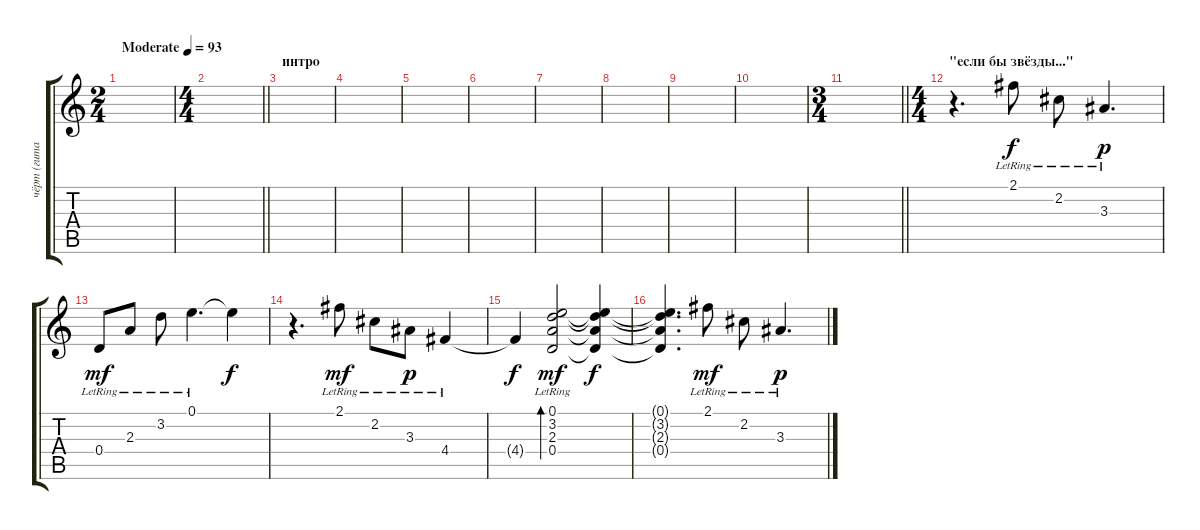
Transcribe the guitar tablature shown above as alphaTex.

\track ("чёрт (гитара)" "чёрт (гита") {instrument distortionguitar}
\staff {score tabs}
\tuning (E4 B3 G3 D3 A2 E2) {hide}
\ts (2 4)
\tempo (93 "Moderate")
\clef g2
\ks c
|
\ts (4 4)
\barLineRight lightlight
|
\section ("" "интро")
|
|
|
|
|
|
|
|
\ts (3 4)
\barLineRight lightlight
|
\ts (4 4)
\section ("" "\"если бы звёзды...\"")
r.4{d} 2.1{lr}.8 2.2{lr}.8 3.3{lr}.4{d dy p} |
0.4{lr}.8{dy mf} 2.3{lr}.8 3.2{lr}.8 0.1{lr}.4{d} 0.1{t}.4{dy f} |
r.4{d} 2.1{lr}.8{dy mf} 2.2{lr}.8 3.3{lr}.8{dy p} 4.4{lr}.4 |
4.4{t}.4{dy f} (0.1 3.2 2.3 0.4{lr}).2{bd 480 dy mf} (0.1{t} 3.2{t} 2.3{t} 0.4{t}).4{dy f} |
(0.1{t} 3.2{t} 2.3{t} 0.4{t}).4{d} 2.1{lr}.8{dy mf} 2.2{lr}.8 3.3{lr}.4{d dy p}
